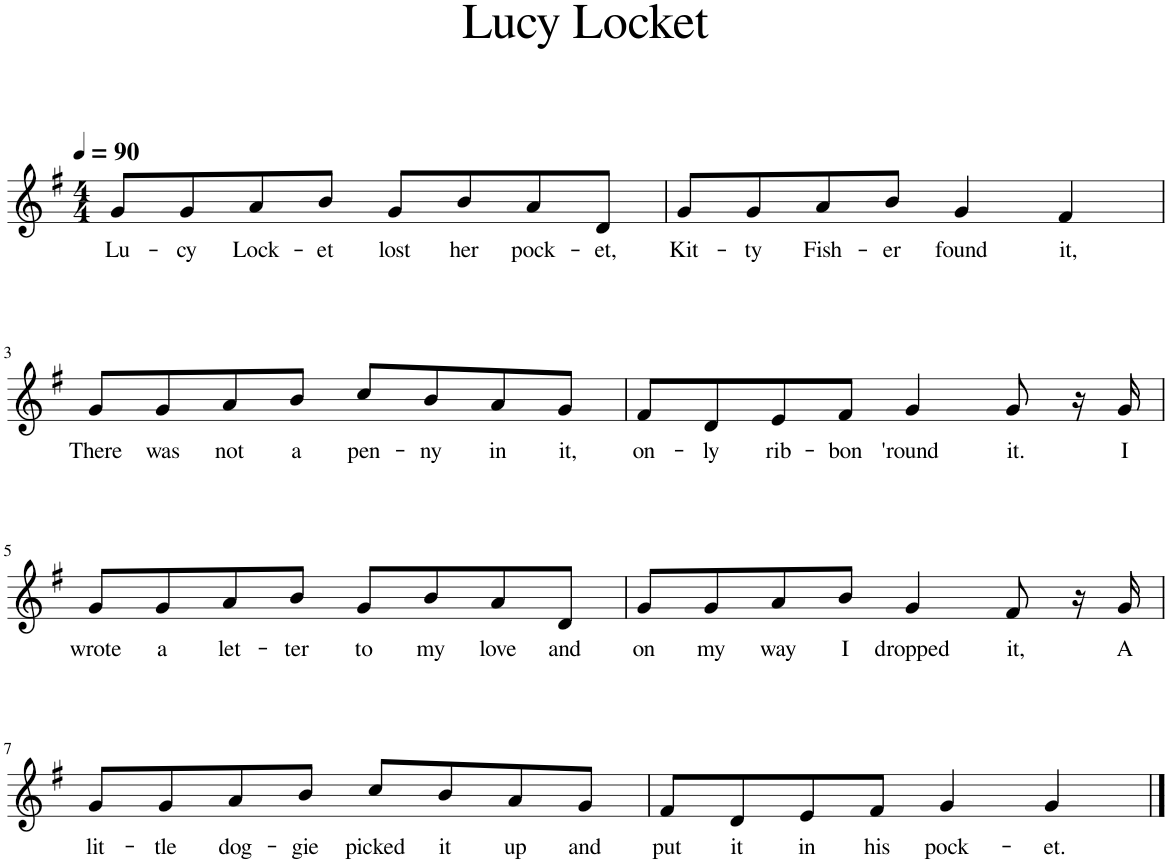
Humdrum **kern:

**kern	**text
*part1	*part1
*staff1	*staff1
*I"Violin	*
*I'Vln	*
*clefG2	*
*k[f#]	*
*M4/4	*
*MM90	*
=1	=1
!	!LO:LY:b
8g/L	Lu-
!	!LO:LY:b
8g/	-cy
!	!LO:LY:b
8a/	Lock-
!	!LO:LY:b
8b/J	-et
!	!LO:LY:b
8g/L	lost
!	!LO:LY:b
8b/	her
!	!LO:LY:b
8a/	pock-
!	!LO:LY:b
8d/J	-et,
=2	=2
!	!LO:LY:b
8g/L	Kit-
!	!LO:LY:b
8g/	-ty
!	!LO:LY:b
8a/	Fish-
!	!LO:LY:b
8b/J	-er
!	!LO:LY:b
4g/	found
!	!LO:LY:b
4f#/	it,
!!LO:LB:g=z
=3	=3
!	!LO:LY:b
8g/L	There
!	!LO:LY:b
8g/	was
!	!LO:LY:b
8a/	not
!	!LO:LY:b
8b/J	a
!	!LO:LY:b
8cc/L	pen-
!	!LO:LY:b
8b/	-ny
!	!LO:LY:b
8a/	in
!	!LO:LY:b
8g/J	it,
=4	=4
!	!LO:LY:b
8f#/L	on-
!	!LO:LY:b
8d/	-ly
!	!LO:LY:b
8e/	rib-
!	!LO:LY:b
8f#/J	-bon
!	!LO:LY:b
4g/	'round
!	!LO:LY:b
8g/	it.
16r	.
!	!LO:LY:b
16g/	I
!!LO:LB:g=z
=5	=5
!	!LO:LY:b
8g/L	wrote
!	!LO:LY:b
8g/	a
!	!LO:LY:b
8a/	let-
!	!LO:LY:b
8b/J	-ter
!	!LO:LY:b
8g/L	to
!	!LO:LY:b
8b/	my
!	!LO:LY:b
8a/	love
!	!LO:LY:b
8d/J	and
=6	=6
!	!LO:LY:b
8g/L	on
!	!LO:LY:b
8g/	my
!	!LO:LY:b
8a/	way
!	!LO:LY:b
8b/J	I
!	!LO:LY:b
4g/	dropped
!	!LO:LY:b
8f#/	it,
16r	.
!	!LO:LY:b
16g/	A
!!LO:LB:g=z
=7	=7
!	!LO:LY:b
8g/L	lit-
!	!LO:LY:b
8g/	-tle
!	!LO:LY:b
8a/	dog-
!	!LO:LY:b
8b/J	-gie
!	!LO:LY:b
8cc/L	picked
!	!LO:LY:b
8b/	it
!	!LO:LY:b
8a/	up
!	!LO:LY:b
8g/J	and
=8	=8
!	!LO:LY:b
8f#/L	put
!	!LO:LY:b
8d/	it
!	!LO:LY:b
8e/	in
!	!LO:LY:b
8f#/J	his
!	!LO:LY:b
4g/	pock-
!	!LO:LY:b
4g/	-et.
==	==
*-	*-
